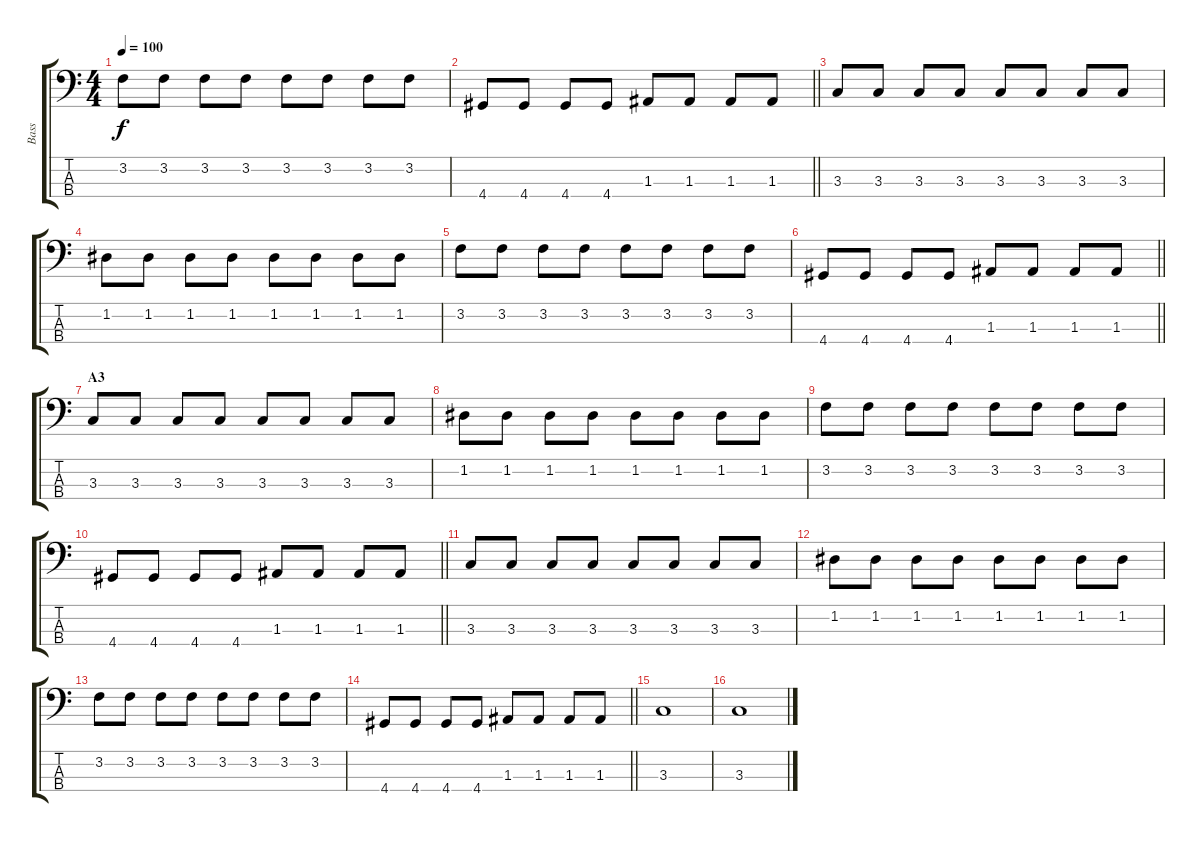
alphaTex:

\track ("Bass" "Bass") {instrument electricbasspick}
\staff {score tabs}
\tuning (G2 D2 A1 E1) {hide}
\ts (4 4)
\tempo 100
\clef f4
\ks c
3.2.8{dy f} 3.2.8 3.2.8 3.2.8 3.2.8 3.2.8 3.2.8 3.2.8 |
\barLineRight lightlight
4.4.8 4.4.8 4.4.8 4.4.8 1.3.8 1.3.8 1.3.8 1.3.8 |
3.3.8 3.3.8 3.3.8 3.3.8 3.3.8 3.3.8 3.3.8 3.3.8 |
1.2.8 1.2.8 1.2.8 1.2.8 1.2.8 1.2.8 1.2.8 1.2.8 |
3.2.8 3.2.8 3.2.8 3.2.8 3.2.8 3.2.8 3.2.8 3.2.8 |
\barLineRight lightlight
4.4.8 4.4.8 4.4.8 4.4.8 1.3.8 1.3.8 1.3.8 1.3.8 |
\section ("" "A3")
3.3.8 3.3.8 3.3.8 3.3.8 3.3.8 3.3.8 3.3.8 3.3.8 |
1.2.8 1.2.8 1.2.8 1.2.8 1.2.8 1.2.8 1.2.8 1.2.8 |
3.2.8 3.2.8 3.2.8 3.2.8 3.2.8 3.2.8 3.2.8 3.2.8 |
\barLineRight lightlight
4.4.8 4.4.8 4.4.8 4.4.8 1.3.8 1.3.8 1.3.8 1.3.8 |
3.3.8 3.3.8 3.3.8 3.3.8 3.3.8 3.3.8 3.3.8 3.3.8 |
1.2.8 1.2.8 1.2.8 1.2.8 1.2.8 1.2.8 1.2.8 1.2.8 |
3.2.8 3.2.8 3.2.8 3.2.8 3.2.8 3.2.8 3.2.8 3.2.8 |
\barLineRight lightlight
4.4.8 4.4.8 4.4.8 4.4.8 1.3.8 1.3.8 1.3.8 1.3.8 |
3.3.1 |
3.3.1
